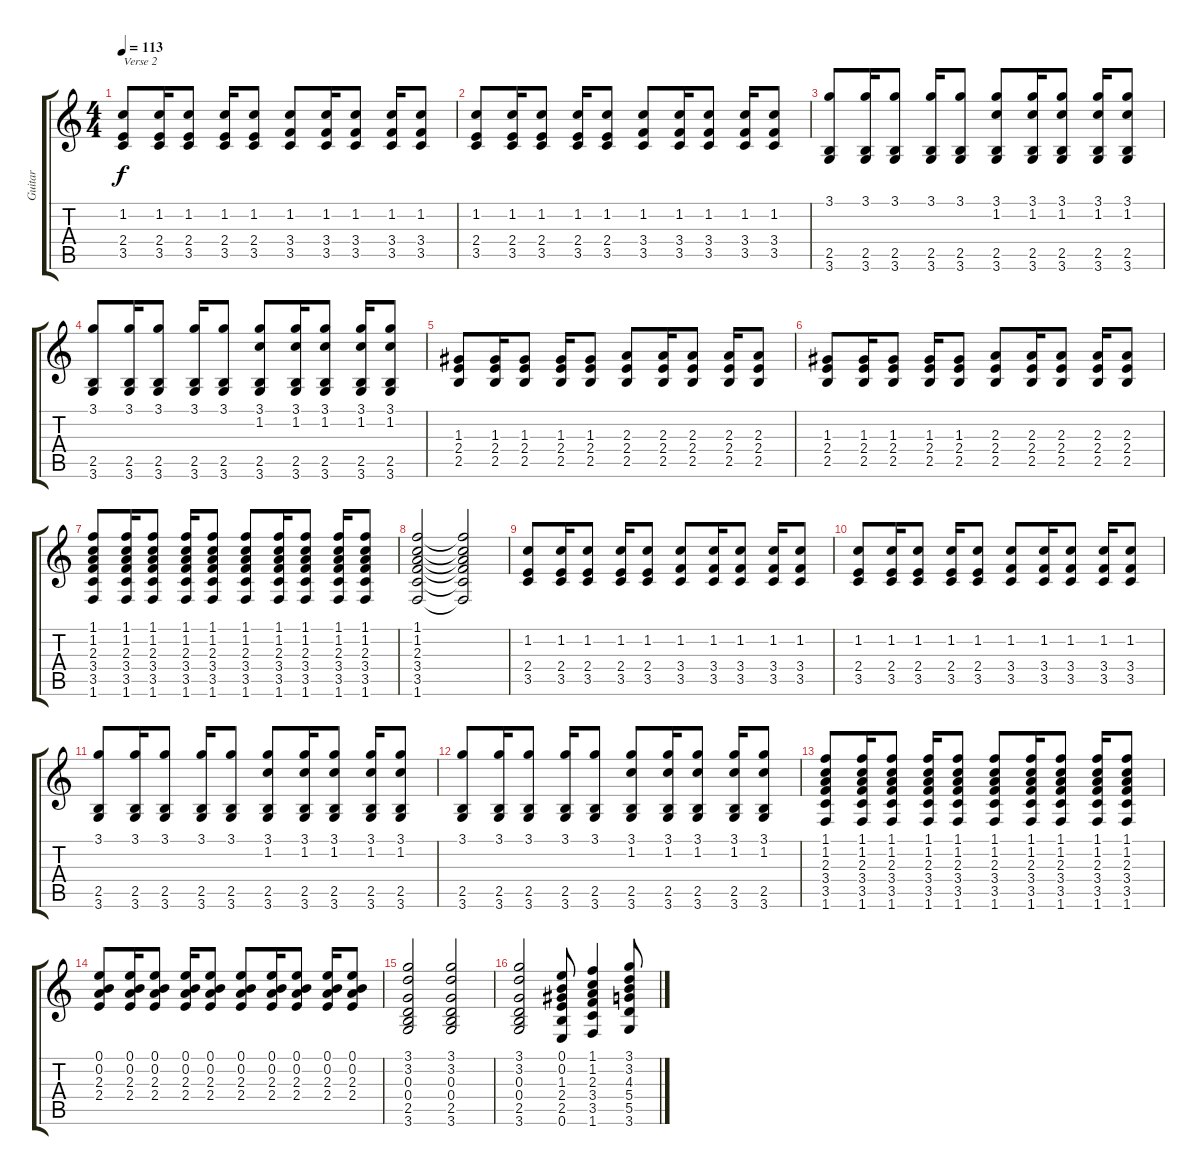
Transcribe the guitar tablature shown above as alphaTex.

\track ("Guitar" "Guitar") {instrument acousticguitarsteel}
\staff {score tabs}
\tuning (E4 B3 G3 D3 A2 E2) {hide}
\ts (4 4)
\tempo 113
\clef g2
\ks c
(1.2 2.4 3.5).8{txt "Verse 2" dy f} (1.2 2.4 3.5).16 (1.2 2.4 3.5).8 (1.2 2.4 3.5).16 (1.2 2.4 3.5).8 (1.2 3.4 3.5).8 (1.2 3.4 3.5).16 (1.2 3.4 3.5).8 (1.2 3.4 3.5).16 (1.2 3.4 3.5).8 |
(1.2 2.4 3.5).8 (1.2 2.4 3.5).16 (1.2 2.4 3.5).8 (1.2 2.4 3.5).16 (1.2 2.4 3.5).8 (1.2 3.4 3.5).8 (1.2 3.4 3.5).16 (1.2 3.4 3.5).8 (1.2 3.4 3.5).16 (1.2 3.4 3.5).8 |
(3.1 2.5 3.6).8 (3.1 2.5 3.6).16 (3.1 2.5 3.6).8 (3.1 2.5 3.6).16 (3.1 2.5 3.6).8 (3.1 1.2 2.5 3.6).8 (3.1 1.2 2.5 3.6).16 (3.1 1.2 2.5 3.6).8 (3.1 1.2 2.5 3.6).16 (3.1 1.2 2.5 3.6).8 |
(3.1 2.5 3.6).8 (3.1 2.5 3.6).16 (3.1 2.5 3.6).8 (3.1 2.5 3.6).16 (3.1 2.5 3.6).8 (3.1 1.2 2.5 3.6).8 (3.1 1.2 2.5 3.6).16 (3.1 1.2 2.5 3.6).8 (3.1 1.2 2.5 3.6).16 (3.1 1.2 2.5 3.6).8 |
(1.3 2.4 2.5).8 (1.3 2.4 2.5).16 (1.3 2.4 2.5).8 (1.3 2.4 2.5).16 (1.3 2.4 2.5).8 (2.3 2.4 2.5).8 (2.3 2.4 2.5).16 (2.3 2.4 2.5).8 (2.3 2.4 2.5).16 (2.3 2.4 2.5).8 |
(1.3 2.4 2.5).8 (1.3 2.4 2.5).16 (1.3 2.4 2.5).8 (1.3 2.4 2.5).16 (1.3 2.4 2.5).8 (2.3 2.4 2.5).8 (2.3 2.4 2.5).16 (2.3 2.4 2.5).8 (2.3 2.4 2.5).16 (2.3 2.4 2.5).8 |
(1.1 1.2 2.3 3.4 3.5 1.6).8 (1.1 1.2 2.3 3.4 3.5 1.6).16 (1.1 1.2 2.3 3.4 3.5 1.6).8 (1.1 1.2 2.3 3.4 3.5 1.6).16 (1.1 1.2 2.3 3.4 3.5 1.6).8 (1.1 1.2 2.3 3.4 3.5 1.6).8 (1.1 1.2 2.3 3.4 3.5 1.6).16 (1.1 1.2 2.3 3.4 3.5 1.6).8 (1.1 1.2 2.3 3.4 3.5 1.6).16 (1.1 1.2 2.3 3.4 3.5 1.6).8 |
(1.1 1.2 2.3 3.4 3.5 1.6).2 (1.1{t} 1.2{t} 2.3{t} 3.4{t} 3.5{t} 1.6{t}).2 |
(1.2 2.4 3.5).8 (1.2 2.4 3.5).16 (1.2 2.4 3.5).8 (1.2 2.4 3.5).16 (1.2 2.4 3.5).8 (1.2 3.4 3.5).8 (1.2 3.4 3.5).16 (1.2 3.4 3.5).8 (1.2 3.4 3.5).16 (1.2 3.4 3.5).8 |
(1.2 2.4 3.5).8 (1.2 2.4 3.5).16 (1.2 2.4 3.5).8 (1.2 2.4 3.5).16 (1.2 2.4 3.5).8 (1.2 3.4 3.5).8 (1.2 3.4 3.5).16 (1.2 3.4 3.5).8 (1.2 3.4 3.5).16 (1.2 3.4 3.5).8 |
(3.1 2.5 3.6).8 (3.1 2.5 3.6).16 (3.1 2.5 3.6).8 (3.1 2.5 3.6).16 (3.1 2.5 3.6).8 (3.1 1.2 2.5 3.6).8 (3.1 1.2 2.5 3.6).16 (3.1 1.2 2.5 3.6).8 (3.1 1.2 2.5 3.6).16 (3.1 1.2 2.5 3.6).8 |
(3.1 2.5 3.6).8 (3.1 2.5 3.6).16 (3.1 2.5 3.6).8 (3.1 2.5 3.6).16 (3.1 2.5 3.6).8 (3.1 1.2 2.5 3.6).8 (3.1 1.2 2.5 3.6).16 (3.1 1.2 2.5 3.6).8 (3.1 1.2 2.5 3.6).16 (3.1 1.2 2.5 3.6).8 |
(1.1 1.2 2.3 3.4 3.5 1.6).8 (1.1 1.2 2.3 3.4 3.5 1.6).16 (1.1 1.2 2.3 3.4 3.5 1.6).8 (1.1 1.2 2.3 3.4 3.5 1.6).16 (1.1 1.2 2.3 3.4 3.5 1.6).8 (1.1 1.2 2.3 3.4 3.5 1.6).8 (1.1 1.2 2.3 3.4 3.5 1.6).16 (1.1 1.2 2.3 3.4 3.5 1.6).8 (1.1 1.2 2.3 3.4 3.5 1.6).16 (1.1 1.2 2.3 3.4 3.5 1.6).8 |
(0.1 0.2 2.3 2.4).8 (0.1 0.2 2.3 2.4).16 (0.1 0.2 2.3 2.4).8 (0.1 0.2 2.3 2.4).16 (0.1 0.2 2.3 2.4).8 (0.1 0.2 2.3 2.4).8 (0.1 0.2 2.3 2.4).16 (0.1 0.2 2.3 2.4).8 (0.1 0.2 2.3 2.4).16 (0.1 0.2 2.3 2.4).8 |
(3.1 3.2 0.3 0.4 2.5 3.6).2 (3.1 3.2 0.3 0.4 2.5 3.6).2 |
(3.1 3.2 0.3 0.4 2.5 3.6).2 (0.1 0.2 1.3 2.4 2.5 0.6).8 (1.1 1.2 2.3 3.4 3.5 1.6).4 (3.1 3.2 4.3 5.4 5.5 3.6).8
